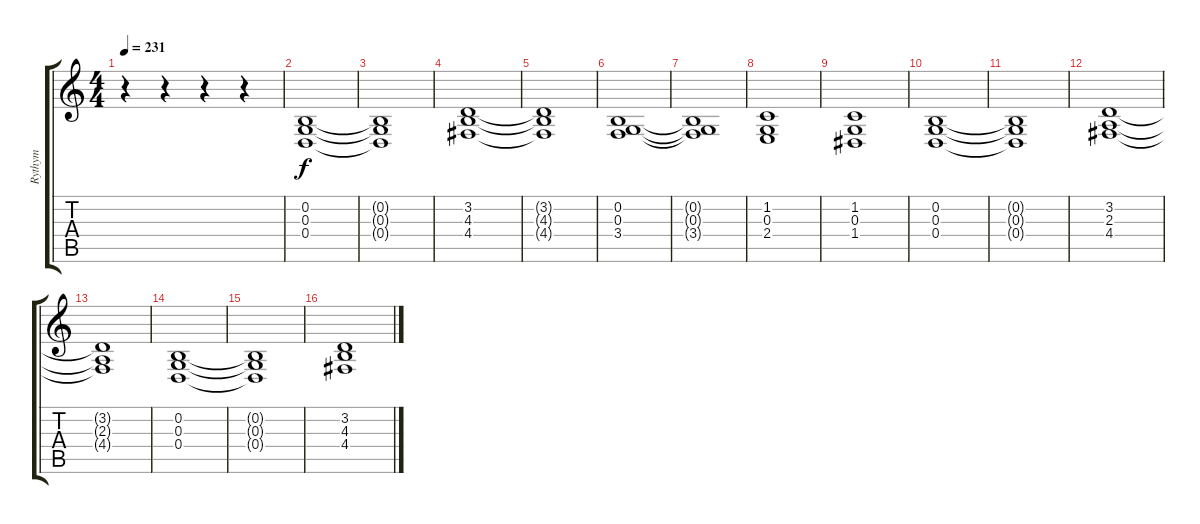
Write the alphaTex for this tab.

\track ("Rythym" "Rythym") {instrument acousticgrandpiano}
\staff {score tabs}
\tuning (E4 B3 G3 D3 A2 E2) {hide}
\ts (4 4)
\tempo 231
\clef g2
\ks c
r.4{dy f instrument acousticgrandpiano} r.4 r.4 r.4 |
(0.2 0.3 0.4).1 |
(0.2{t} 0.3{t} 0.4{t}).1 |
(3.2 4.3 4.4).1 |
(3.2{t} 4.3{t} 4.4{t}).1 |
(0.2 0.3 3.4).1 |
(0.2{t} 0.3{t} 3.4{t}).1 |
(1.2 0.3 2.4).1 |
(1.2 0.3 1.4).1 |
(0.2 0.3 0.4).1 |
(0.2{t} 0.3{t} 0.4{t}).1 |
(3.2 2.3 4.4).1 |
(3.2{t} 2.3{t} 4.4{t}).1 |
(0.2 0.3 0.4).1 |
(0.2{t} 0.3{t} 0.4{t}).1 |
(3.2 4.3 4.4).1
